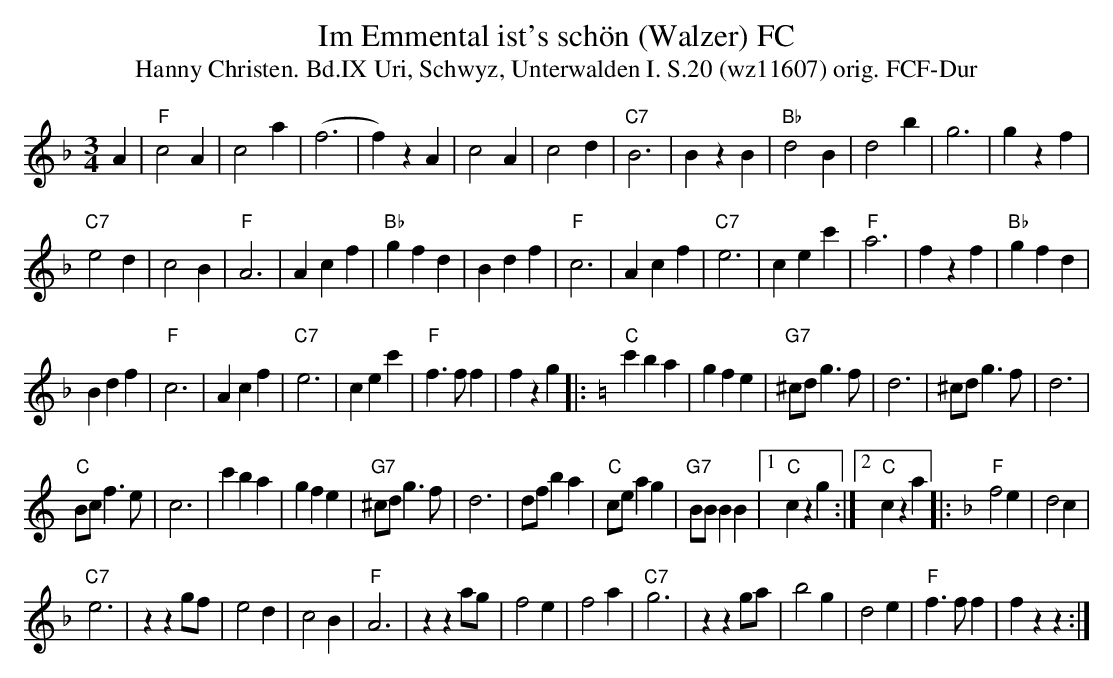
X:1
T: Im Emmental ist's schön (Walzer) FC
T:Hanny Christen. Bd.IX Uri, Schwyz, Unterwalden I. S.20 (wz11607) orig. FCF-Dur
M:3/4
L:1/4
K:F
A | "F"c2A | c2a | (f3 | f)zA | c2A | c2d | "C7"B3 | BzB | "Bb"d2B | d2b | g3 | gzf |
"C7"e2d | c2B | "F"A3 | Acf | "Bb"gfd | Bdf | "F"c3 | Acf | "C7"e3 | cec' | "F"a3 | fzf | "Bb"gfd |
Bdf | "F"c3 | Acf | "C7"e3 | cec' | "F"f>ff | fzg |: [K:C] "C"c'ba | gfe | "G7"^c/d/ g>f | d3 | ^c/d/ g>f | d3 |
"C"B/c/f>e | c3 | c'ba | gfe | "G7"^c/d/ g>f | d3 | d/f/ ba | "C"c/e/ ag | "G7"B/B/ BB |1 "C"czg :|2"C"cza |: [K:F] "F"f2e | d2c |
"C7"e3 | zzg/f/ | e2d | c2B | "F"A3 | zza/g/ | f2e | f2a | "C7"g3 | zz g/a/ | b2g | d2e | "F"f>ff | fzz :|
